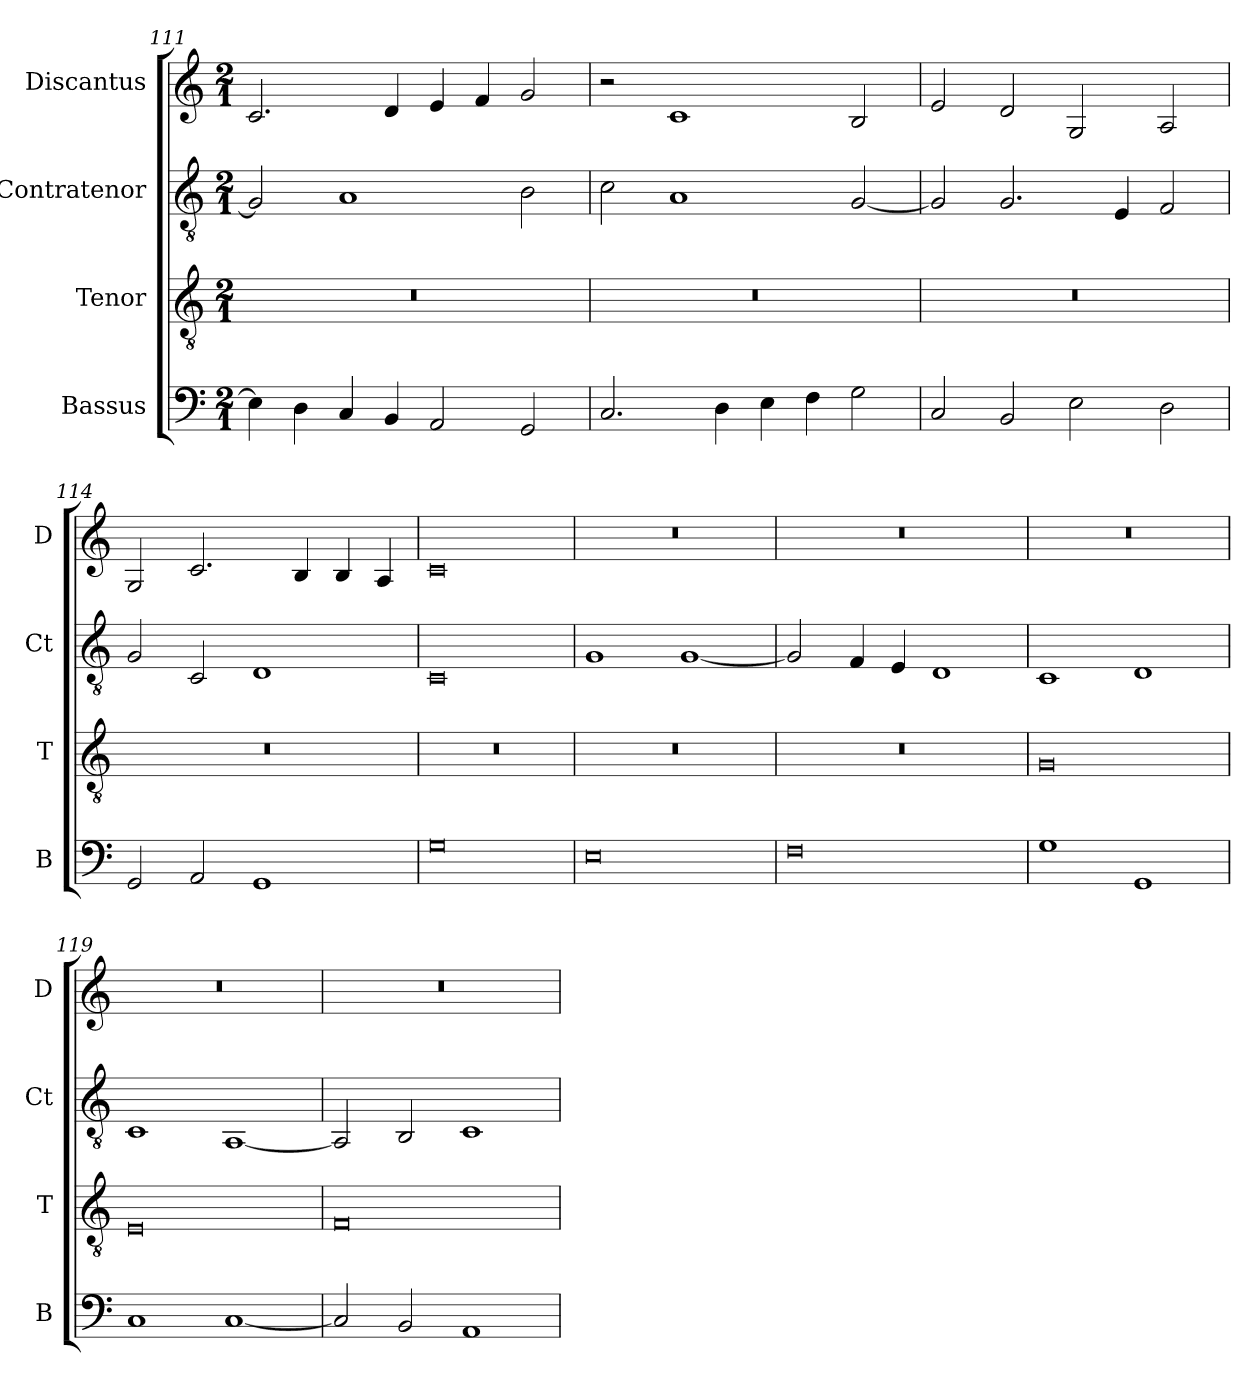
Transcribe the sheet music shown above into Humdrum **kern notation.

**kern	**kern	**kern	**kern
*part4	*part3	*part2	*part1
*staff4	*staff3	*staff2	*staff1
*I"Bassus	*I"Tenor	*I"Contratenor	*I"Discantus
*I'B	*I'T	*I'Ct	*I'D
*clefF4	*clefGv2	*clefGv2	*clefG2
*k[]	*k[]	*k[]	*k[]
*M2/1	*M2/1	*M2/1	*M2/1
=111	=111	=111	=111
4E\]	0r	2G/]	2.c/
4D\	.	.	.
4C/	.	1A	.
4BB/	.	.	4d/
2AA/	.	.	4e/
.	.	.	4f/
2GG/	.	2B\	2g/
=112	=112	=112	=112
2.C/	0r	2c\	2r
.	.	1A	1c
4D\	.	.	.
4E\	.	.	.
4F\	.	.	.
2G\	.	[2G/	2B/
=113	=113	=113	=113
2C/	0r	2G/]	2e/
2BB/	.	2.G/	2d/
2E\	.	.	2G/
.	.	4E/	.
2D\	.	2F/	2A/
=114	=114	=114	=114
2GG/	0r	2G/	2G/
2AA/	.	2C/	2.c/
1GG	.	1D	.
.	.	.	4B/
.	.	.	4B/
.	.	.	4A/
=115	=115	=115	=115
0G	0r	0C	0c
=116	=116	=116	=116
0E	0r	1G	0r
.	.	[1G	.
=117	=117	=117	=117
0F	0r	2G/]	0r
.	.	4F/	.
.	.	4E/	.
.	.	1D	.
=118	=118	=118	=118
1G	0G	1C	0r
1GG	.	1D	.
=119	=119	=119	=119
1C	0E	1C	0r
[1C	.	[1AA	.
=120	=120	=120	=120
2C/]	0F	2AA/]	0r
2BB/	.	2BB/	.
1AA	.	1C	.
=	=	=	=
*-	*-	*-	*-
